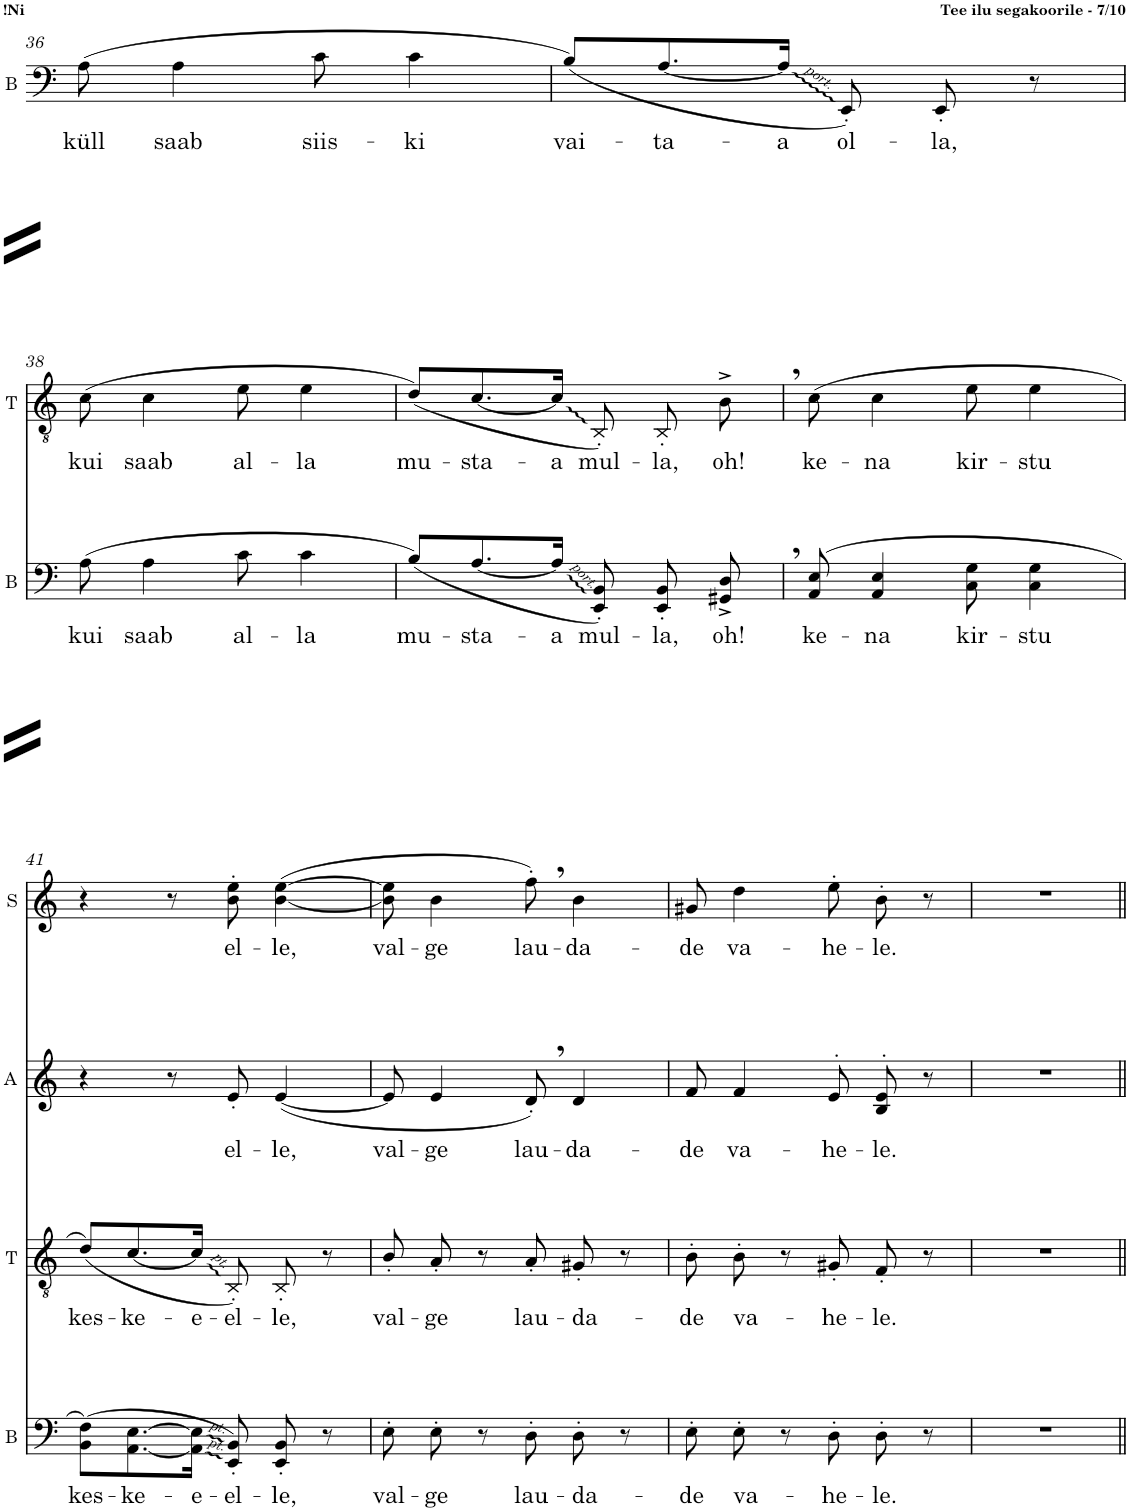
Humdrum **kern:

**kern	**text	**kern	**text	**kern	**text	**kern	**text
*part4	*part4	*part3	*part3	*part2	*part2	*part1	*part1
*staff4	*staff4	*staff3	*staff3	*staff2	*staff2	*staff1	*staff1
*I"B	*	*I"T	*	*I"A	*	*I"S	*
*I'B	*	*I'T	*	*I'A	*	*I'S	*
!!LO:PB:g=z
*clefF4	*	*clefGv2	*	*clefG2	*	*clefG2	*
*	*	*	*	*Trd1c2	*	*	*
*k[]	*	*k[]	*	*k[]	*	*k[]	*
*M6/8	*	*M6/8	*	*M6/8	*	*M6/8	*
=36	=36	=36	=36	=36	=36	=36	=36
!	!LO:LY:b	!	!	!	!	!	!
(8A\	küll	2.r	.	2.r	.	2.r	.
!	!LO:LY:b	!	!	!	!	!	!
4A\	saab	.	.	.	.	.	.
!	!LO:LY:b	!	!	!	!	!	!
8c\	siis-	.	.	.	.	.	.
!	!LO:LY:b	!	!	!	!	!	!
4c\	-ki	.	.	.	.	.	.
=37	=37	=37	=37	=37	=37	=37	=37
!	!LO:LY:b	!	!	!	!	!	!
(8B/L)	vai-	2.r	.	2.r	.	2.r	.
!	!LO:LY:b	!	!	!	!	!	!
[8.A/	-ta-	.	.	.	.	.	.
!	!LO:LY:b	!	!	!	!	!	!
16A/Jk]	-a	.	.	.	.	.	.
!	!LO:LY:b	!	!	!	!	!	!
8EE'/)	ol-	.	.	.	.	.	.
!	!LO:LY:b	!	!	!	!	!	!
8EE'/	-la,	.	.	.	.	.	.
8r	.	.	.	.	.	.	.
!!LO:LB:g=z
=38	=38	=38	=38	=38	=38	=38	=38
!	!LO:LY:b	!	!LO:LY:b	!	!	!	!
(8A\	kui	(8c\	kui	2.r	.	2.r	.
!	!LO:LY:b	!	!LO:LY:b	!	!	!	!
4A\	saab	4c\	saab	.	.	.	.
!	!LO:LY:b	!	!LO:LY:b	!	!	!	!
8c\	al-	8e\	al-	.	.	.	.
!	!LO:LY:b	!	!LO:LY:b	!	!	!	!
4c\	-la	4e\	-la	.	.	.	.
=39	=39	=39	=39	=39	=39	=39	=39
!	!LO:LY:b	!	!LO:LY:b	!	!	!	!
(8B/L)	mu-	(<8d/L)	mu-	2.r	.	2.r	.
!	!LO:LY:b	!	!LO:LY:b	!	!	!	!
[8.A/	-sta-	[8.c/	-sta-	.	.	.	.
!	!LO:LY:b	!	!LO:LY:b	!	!	!	!
16A/Jk]	-a	16c/Jk]	-a	.	.	.	.
!	!LO:LY:b	!	!LO:LY:b	!	!	!	!
8EE/' 8BB/')	mul-	8BB'/)	mul-	.	.	.	.
!	!LO:LY:b	!	!LO:LY:b	!	!	!	!
8EE/' 8BB/'	-la,	8BB'/	-la,	.	.	.	.
!	!LO:LY:b	!	!LO:LY:b	!	!	!	!
8GG#X/^ 8D/^	oh!	8B^\	oh!	.	.	.	.
=40	=40	=40	=40	=40	=40	=40	=40
!	!LO:LY:b	!	!LO:LY:b	!	!	!	!
(8AA/ 8E/	ke-	(8c\	ke-	2.r	.	2.r	.
!	!LO:LY:b	!	!LO:LY:b	!	!	!	!
4AA/ 4E/	-na	4c\	-na	.	.	.	.
!	!LO:LY:b	!	!LO:LY:b	!	!	!	!
8C\ 8G\	kir-	8e\	kir-	.	.	.	.
!	!LO:LY:b	!	!LO:LY:b	!	!	!	!
4C\ 4G\	-stu	4e\	-stu	.	.	.	.
!!LO:LB:g=z
=41	=41	=41	=41	=41	=41	=41	=41
!	!LO:LY:b	!	!LO:LY:b	!	!	!	!
(8BB\ 8F\L)	kes-	(8d/L)	kes-	4r	.	4r	.
!	!LO:LY:b	!	!LO:LY:b	!	!	!	!
[8.AA\ [8.E\	-ke-	[8.c/	-ke-	.	.	.	.
.	.	.	.	8r	.	8r	.
!	!LO:LY:b	!	!LO:LY:b	!	!	!	!
16AA\] 16E\]Jk	-e-	16c/Jk]	-e-	.	.	.	.
!	!LO:LY:b	!	!LO:LY:b	!	!LO:LY:b	!	!LO:LY:b
8EE/' 8BB/')	-el-	8BB'/)	-el-	8e'/	-el-	8b\' 8ee\'	-el-
!	!LO:LY:b	!	!LO:LY:b	!	!LO:LY:b	!	!LO:LY:b
8EE/' 8BB/'	-le,	8BB'/	-le,	([4e/	-le,	([4b\ [4ee\	-le,
8r	.	8r	.	.	.	.	.
=42	=42	=42	=42	=42	=42	=42	=42
!	!LO:LY:b	!	!LO:LY:b	!	!LO:LY:b	!	!LO:LY:b
8E'\	val-	8B'/	val-	8e/]	val-	8b\] 8ee\]	val-
!	!LO:LY:b	!	!LO:LY:b	!	!LO:LY:b	!	!LO:LY:b
8E'\	-ge	8A'/	-ge	4e/	-ge	4b\	-ge
8r	.	8r	.	.	.	.	.
!	!LO:LY:b	!	!LO:LY:b	!	!LO:LY:b	!	!LO:LY:b
8D'\	lau-	8A'/	lau-	8d',/)	lau-	8ff',\)	lau-
!	!LO:LY:b	!	!LO:LY:b	!	!LO:LY:b	!	!LO:LY:b
8D'\	-da-	8G#X'/	-da-	4d/	-da-	4b\	-da-
8r	.	8r	.	.	.	.	.
=43	=43	=43	=43	=43	=43	=43	=43
!	!LO:LY:b	!	!LO:LY:b	!	!LO:LY:b	!	!LO:LY:b
8E'\	-de	8B'\	-de	8f/	-de	8g#X/	-de
!	!LO:LY:b	!	!LO:LY:b	!	!LO:LY:b	!	!LO:LY:b
8E'\	va-	8B'\	va-	4f/	va-	4dd\	va-
8r	.	8r	.	.	.	.	.
!	!LO:LY:b	!	!LO:LY:b	!	!LO:LY:b	!	!LO:LY:b
8D'\	-he-	8G#X'/	-he-	8e'>/L	-he-	8ee'\L	-he-
!	!LO:LY:b	!	!LO:LY:b	!	!LO:LY:b	!	!LO:LY:b
8D'\	-le.	8F'/	-le.	8B'>/ 8e'>/J	-le.	8b'\J	-le.
8r	.	8r	.	8r	.	8r	.
=44	=44	=44	=44	=44	=44	=44	=44
2.r	.	2.r	.	2.r	.	2.r	.
=||	=||	=||	=||	=||	=||	=||	=||
*-	*-	*-	*-	*-	*-	*-	*-
